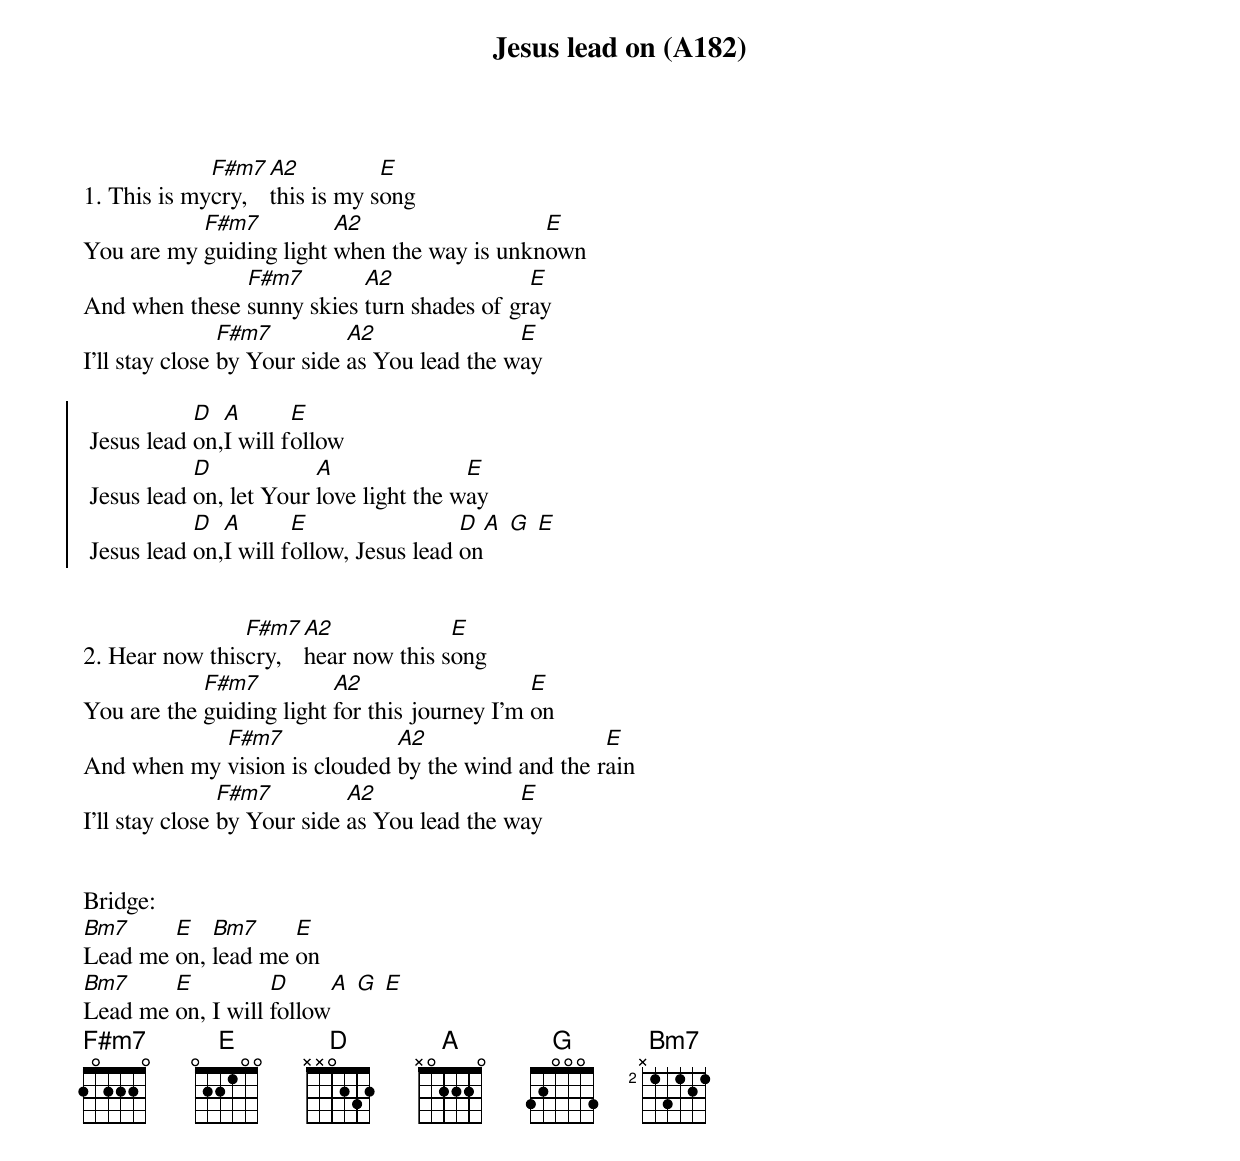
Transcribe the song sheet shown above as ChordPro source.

{title: Jesus lead on (A182)}
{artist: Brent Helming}

1. This is my[F#m7]cry, [A2]this is my s[E]ong
You are my [F#m7]guiding light [A2]when the way is unkn[E]own
And when these [F#m7]sunny skies [A2]turn shades of gr[E]ay
I'll stay close [F#m7]by Your side [A2]as You lead the w[E]ay

{soc}
 Jesus lead [D]on,[A]I will f[E]ollow
 Jesus lead [D]on, let Your [A]love light the w[E]ay
 Jesus lead [D]on,[A]I will f[E]ollow, Jesus lead [D]on[A] [G] [E]
 {eoc}


2. Hear now this[F#m7]cry, [A2]hear now this s[E]ong
You are the [F#m7]guiding light [A2]for this journey I'm [E]on
And when my [F#m7]vision is clouded [A2]by the wind and the r[E]ain
I'll stay close [F#m7]by Your side [A2]as You lead the w[E]ay


Bridge:
[Bm7]Lead me [E]on, [Bm7]lead me [E]on
[Bm7]Lead me [E]on, I will [D]follow[A] [G] [E]
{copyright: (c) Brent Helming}
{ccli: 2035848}
